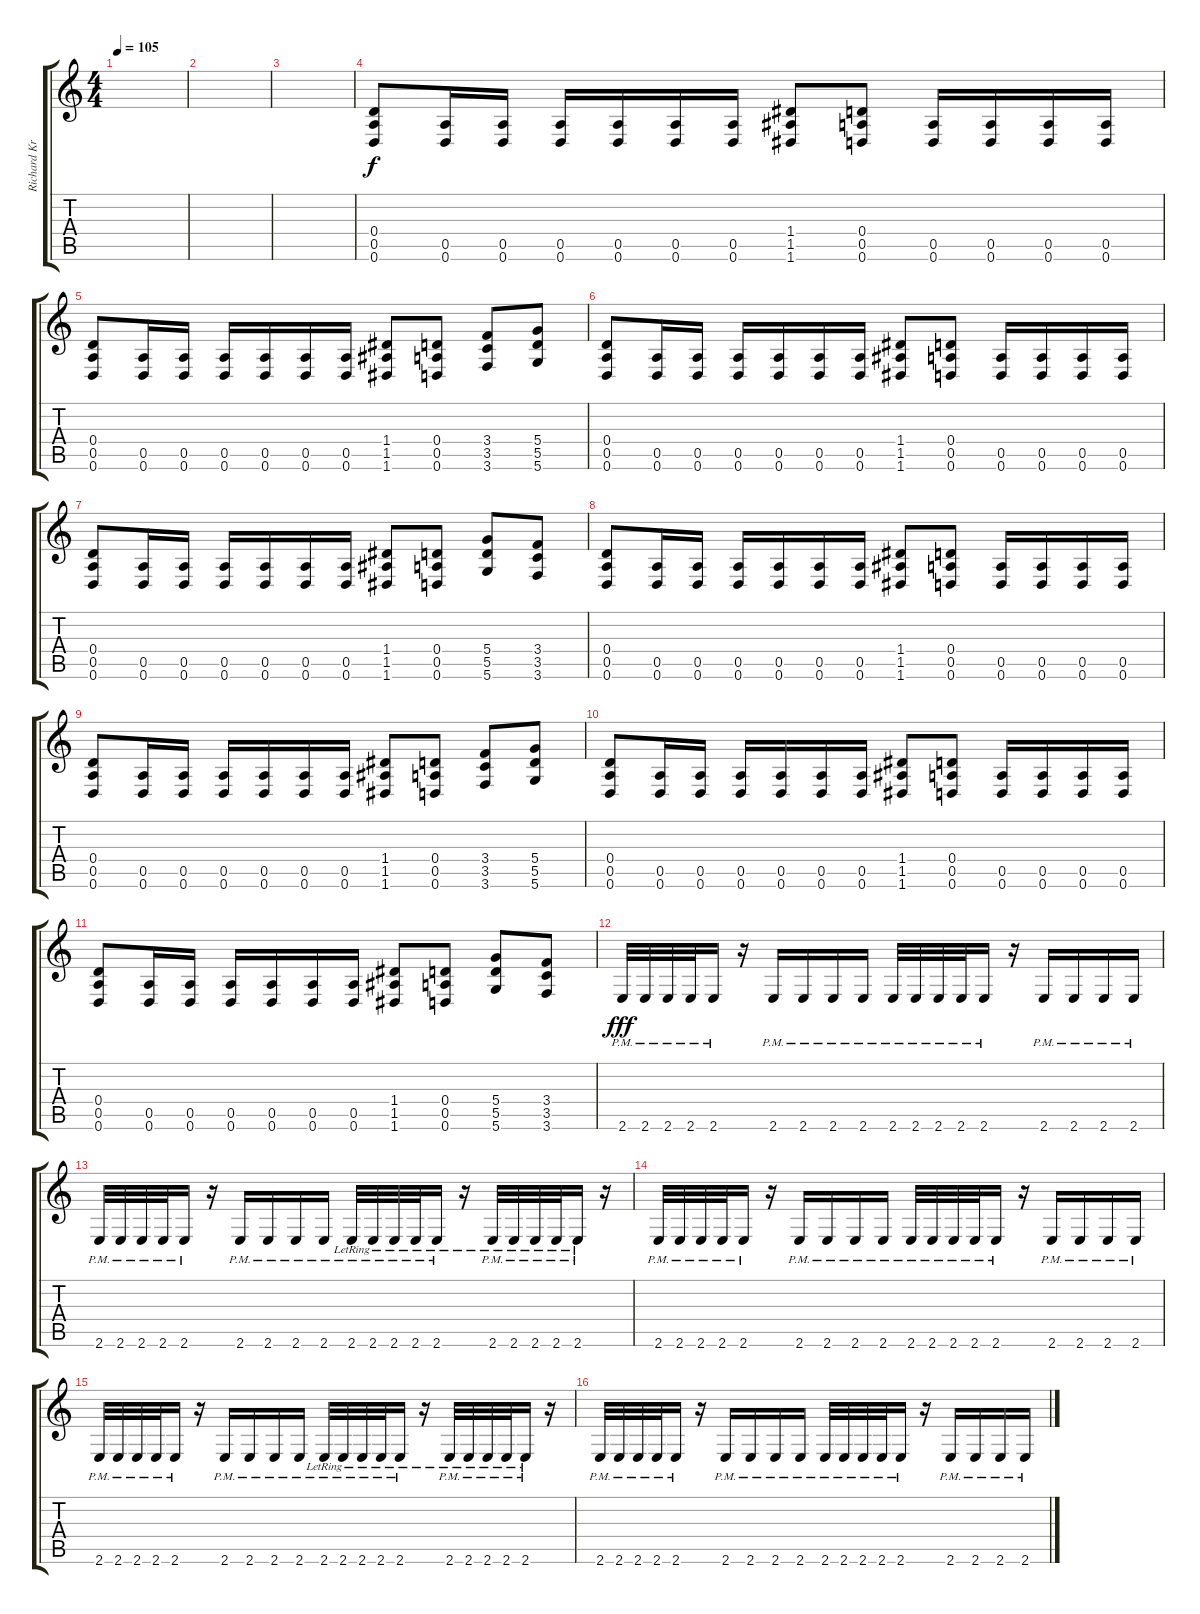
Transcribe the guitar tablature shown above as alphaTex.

\track ("Richard Kruspe" "Richard Kr") {instrument distortionguitar}
\staff {score tabs}
\tuning (E4 B3 G3 D3 A2 D2) {hide}
\ts (4 4)
\tempo 105
\clef g2
\ks c
|
|
|
(0.4 0.5 0.6).8{dy f volume 14 balance 5} (0.5 0.6).16 (0.5 0.6).16 (0.5 0.6).16 (0.5 0.6).16 (0.5 0.6).16 (0.5 0.6).16 (1.4 1.5 1.6).8 (0.4 0.5 0.6).8 (0.5 0.6).16 (0.5 0.6).16 (0.5 0.6).16 (0.5 0.6).16 |
(0.4 0.5 0.6).8 (0.5 0.6).16 (0.5 0.6).16 (0.5 0.6).16 (0.5 0.6).16 (0.5 0.6).16 (0.5 0.6).16 (1.4 1.5 1.6).8 (0.4 0.5 0.6).8 (3.4 3.5 3.6).8 (5.4 5.5 5.6).8 |
(0.4 0.5 0.6).8 (0.5 0.6).16 (0.5 0.6).16 (0.5 0.6).16 (0.5 0.6).16 (0.5 0.6).16 (0.5 0.6).16 (1.4 1.5 1.6).8 (0.4 0.5 0.6).8 (0.5 0.6).16 (0.5 0.6).16 (0.5 0.6).16 (0.5 0.6).16 |
(0.4 0.5 0.6).8 (0.5 0.6).16 (0.5 0.6).16 (0.5 0.6).16 (0.5 0.6).16 (0.5 0.6).16 (0.5 0.6).16 (1.4 1.5 1.6).8 (0.4 0.5 0.6).8 (5.4 5.5 5.6).8 (3.4 3.5 3.6).8 |
(0.4 0.5 0.6).8 (0.5 0.6).16 (0.5 0.6).16 (0.5 0.6).16 (0.5 0.6).16 (0.5 0.6).16 (0.5 0.6).16 (1.4 1.5 1.6).8 (0.4 0.5 0.6).8 (0.5 0.6).16 (0.5 0.6).16 (0.5 0.6).16 (0.5 0.6).16 |
(0.4 0.5 0.6).8 (0.5 0.6).16 (0.5 0.6).16 (0.5 0.6).16 (0.5 0.6).16 (0.5 0.6).16 (0.5 0.6).16 (1.4 1.5 1.6).8 (0.4 0.5 0.6).8 (3.4 3.5 3.6).8 (5.4 5.5 5.6).8 |
(0.4 0.5 0.6).8 (0.5 0.6).16 (0.5 0.6).16 (0.5 0.6).16 (0.5 0.6).16 (0.5 0.6).16 (0.5 0.6).16 (1.4 1.5 1.6).8 (0.4 0.5 0.6).8 (0.5 0.6).16 (0.5 0.6).16 (0.5 0.6).16 (0.5 0.6).16 |
(0.4 0.5 0.6).8 (0.5 0.6).16 (0.5 0.6).16 (0.5 0.6).16 (0.5 0.6).16 (0.5 0.6).16 (0.5 0.6).16 (1.4 1.5 1.6).8 (0.4 0.5 0.6).8 (5.4 5.5 5.6).8 (3.4 3.5 3.6).8 |
2.6{pm}.32{dy fff} 2.6{pm}.32 2.6{pm}.32 2.6{pm}.32 2.6{pm}.16 r.16 2.6{pm}.16 2.6{pm}.16 2.6{pm}.16 2.6{pm}.16 2.6{pm}.32 2.6{pm}.32 2.6{pm}.32 2.6{pm}.32 2.6{pm}.16 r.16 2.6{pm}.16 2.6{pm}.16 2.6{pm}.16 2.6{pm}.16 |
2.6{pm}.32 2.6{pm}.32 2.6{pm}.32 2.6{pm}.32 2.6{pm}.16 r.16 2.6{pm}.16 2.6{pm}.16 2.6{pm}.16 2.6{pm}.16 2.6{pm lr}.32 2.6{pm lr}.32 2.6{pm lr}.32 2.6{pm lr}.32 2.6{pm lr}.16 r.16 2.6{pm lr}.32 2.6{pm lr}.32 2.6{pm lr}.32 2.6{pm lr}.32 2.6{pm lr}.16 r.16 |
2.6{pm}.32 2.6{pm}.32 2.6{pm}.32 2.6{pm}.32 2.6{pm}.16 r.16 2.6{pm}.16 2.6{pm}.16 2.6{pm}.16 2.6{pm}.16 2.6{pm}.32 2.6{pm}.32 2.6{pm}.32 2.6{pm}.32 2.6{pm}.16 r.16 2.6{pm}.16 2.6{pm}.16 2.6{pm}.16 2.6{pm}.16 |
2.6{pm}.32 2.6{pm}.32 2.6{pm}.32 2.6{pm}.32 2.6{pm}.16 r.16 2.6{pm}.16 2.6{pm}.16 2.6{pm}.16 2.6{pm}.16 2.6{pm lr}.32 2.6{pm lr}.32 2.6{pm lr}.32 2.6{pm lr}.32 2.6{pm lr}.16 r.16 2.6{pm lr}.32 2.6{pm lr}.32 2.6{pm lr}.32 2.6{pm lr}.32 2.6{pm lr}.16 r.16 |
2.6{pm}.32 2.6{pm}.32 2.6{pm}.32 2.6{pm}.32 2.6{pm}.16 r.16 2.6{pm}.16 2.6{pm}.16 2.6{pm}.16 2.6{pm}.16 2.6{pm}.32 2.6{pm}.32 2.6{pm}.32 2.6{pm}.32 2.6{pm}.16 r.16 2.6{pm}.16 2.6{pm}.16 2.6{pm}.16 2.6{pm}.16
